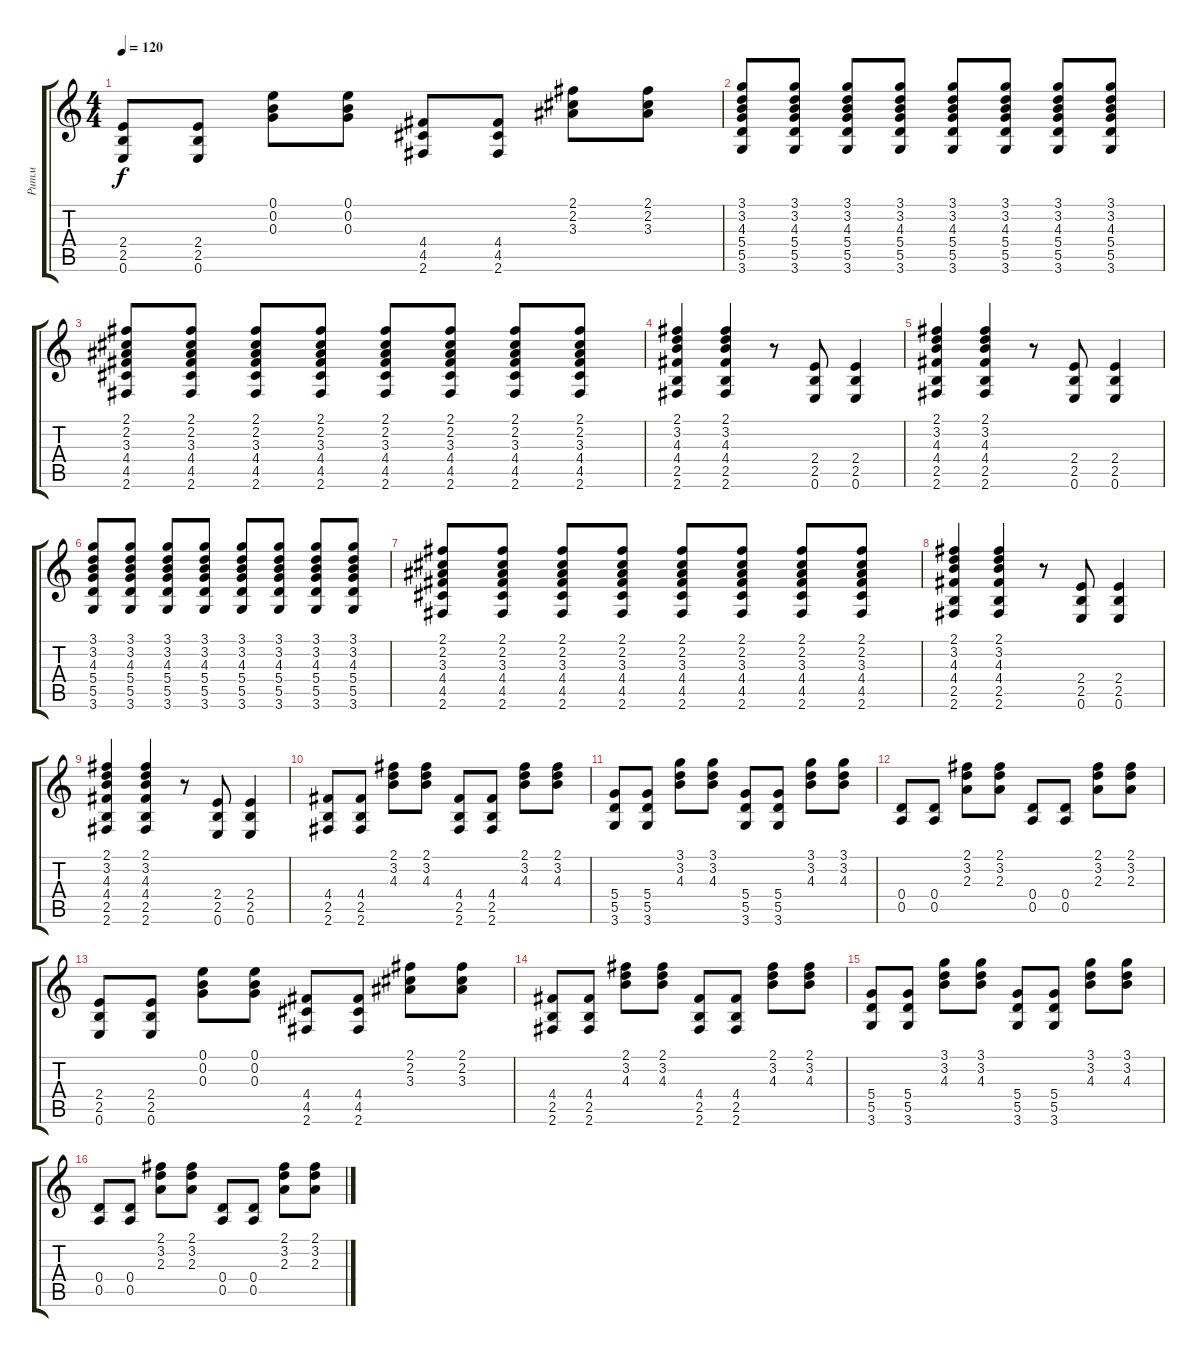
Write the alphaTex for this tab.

\track ("Ритм" "Ритм") {instrument overdrivenguitar}
\staff {score tabs}
\tuning (E4 B3 G3 D3 A2 E2) {hide}
\ts (4 4)
\tempo 120
\clef g2
\ks c
(2.4 2.5 0.6).8{dy f} (2.4 2.5 0.6).8 (0.1 0.2 0.3).8 (0.1 0.2 0.3).8 (4.4 4.5 2.6).8 (4.4 4.5 2.6).8 (2.1 2.2 3.3).8 (2.1 2.2 3.3).8 |
(3.1 3.2 4.3 5.4 5.5 3.6).8 (3.1 3.2 4.3 5.4 5.5 3.6).8 (3.1 3.2 4.3 5.4 5.5 3.6).8 (3.1 3.2 4.3 5.4 5.5 3.6).8 (3.1 3.2 4.3 5.4 5.5 3.6).8 (3.1 3.2 4.3 5.4 5.5 3.6).8 (3.1 3.2 4.3 5.4 5.5 3.6).8 (3.1 3.2 4.3 5.4 5.5 3.6).8 |
(2.1 2.2 3.3 4.4 4.5 2.6).8 (2.1 2.2 3.3 4.4 4.5 2.6).8 (2.1 2.2 3.3 4.4 4.5 2.6).8 (2.1 2.2 3.3 4.4 4.5 2.6).8 (2.1 2.2 3.3 4.4 4.5 2.6).8 (2.1 2.2 3.3 4.4 4.5 2.6).8 (2.1 2.2 3.3 4.4 4.5 2.6).8 (2.1 2.2 3.3 4.4 4.5 2.6).8 |
(2.1 3.2 4.3 4.4 2.5 2.6).4 (2.1 3.2 4.3 4.4 2.5 2.6).4 r.8 (2.4 2.5 0.6).8 (2.4 2.5 0.6).4 |
(2.1 3.2 4.3 4.4 2.5 2.6).4 (2.1 3.2 4.3 4.4 2.5 2.6).4 r.8 (2.4 2.5 0.6).8 (2.4 2.5 0.6).4 |
(3.1 3.2 4.3 5.4 5.5 3.6).8 (3.1 3.2 4.3 5.4 5.5 3.6).8 (3.1 3.2 4.3 5.4 5.5 3.6).8 (3.1 3.2 4.3 5.4 5.5 3.6).8 (3.1 3.2 4.3 5.4 5.5 3.6).8 (3.1 3.2 4.3 5.4 5.5 3.6).8 (3.1 3.2 4.3 5.4 5.5 3.6).8 (3.1 3.2 4.3 5.4 5.5 3.6).8 |
(2.1 2.2 3.3 4.4 4.5 2.6).8 (2.1 2.2 3.3 4.4 4.5 2.6).8 (2.1 2.2 3.3 4.4 4.5 2.6).8 (2.1 2.2 3.3 4.4 4.5 2.6).8 (2.1 2.2 3.3 4.4 4.5 2.6).8 (2.1 2.2 3.3 4.4 4.5 2.6).8 (2.1 2.2 3.3 4.4 4.5 2.6).8 (2.1 2.2 3.3 4.4 4.5 2.6).8 |
(2.1 3.2 4.3 4.4 2.5 2.6).4 (2.1 3.2 4.3 4.4 2.5 2.6).4 r.8 (2.4 2.5 0.6).8 (2.4 2.5 0.6).4 |
(2.1 3.2 4.3 4.4 2.5 2.6).4 (2.1 3.2 4.3 4.4 2.5 2.6).4 r.8 (2.4 2.5 0.6).8 (2.4 2.5 0.6).4 |
(4.4 2.5 2.6).8 (4.4 2.5 2.6).8 (2.1 3.2 4.3).8 (2.1 3.2 4.3).8 (4.4 2.5 2.6).8 (4.4 2.5 2.6).8 (2.1 3.2 4.3).8 (2.1 3.2 4.3).8 |
(5.4 5.5 3.6).8 (5.4 5.5 3.6).8 (3.1 3.2 4.3).8 (3.1 3.2 4.3).8 (5.4 5.5 3.6).8 (5.4 5.5 3.6).8 (3.1 3.2 4.3).8 (3.1 3.2 4.3).8 |
(0.4 0.5).8 (0.4 0.5).8 (2.1 3.2 2.3).8 (2.1 3.2 2.3).8 (0.4 0.5).8 (0.4 0.5).8 (2.1 3.2 2.3).8 (2.1 3.2 2.3).8 |
(2.4 2.5 0.6).8 (2.4 2.5 0.6).8 (0.1 0.2 0.3).8 (0.1 0.2 0.3).8 (4.4 4.5 2.6).8 (4.4 4.5 2.6).8 (2.1 2.2 3.3).8 (2.1 2.2 3.3).8 |
(4.4 2.5 2.6).8 (4.4 2.5 2.6).8 (2.1 3.2 4.3).8 (2.1 3.2 4.3).8 (4.4 2.5 2.6).8 (4.4 2.5 2.6).8 (2.1 3.2 4.3).8 (2.1 3.2 4.3).8 |
(5.4 5.5 3.6).8 (5.4 5.5 3.6).8 (3.1 3.2 4.3).8 (3.1 3.2 4.3).8 (5.4 5.5 3.6).8 (5.4 5.5 3.6).8 (3.1 3.2 4.3).8 (3.1 3.2 4.3).8 |
(0.4 0.5).8 (0.4 0.5).8 (2.1 3.2 2.3).8 (2.1 3.2 2.3).8 (0.4 0.5).8 (0.4 0.5).8 (2.1 3.2 2.3).8 (2.1 3.2 2.3).8
